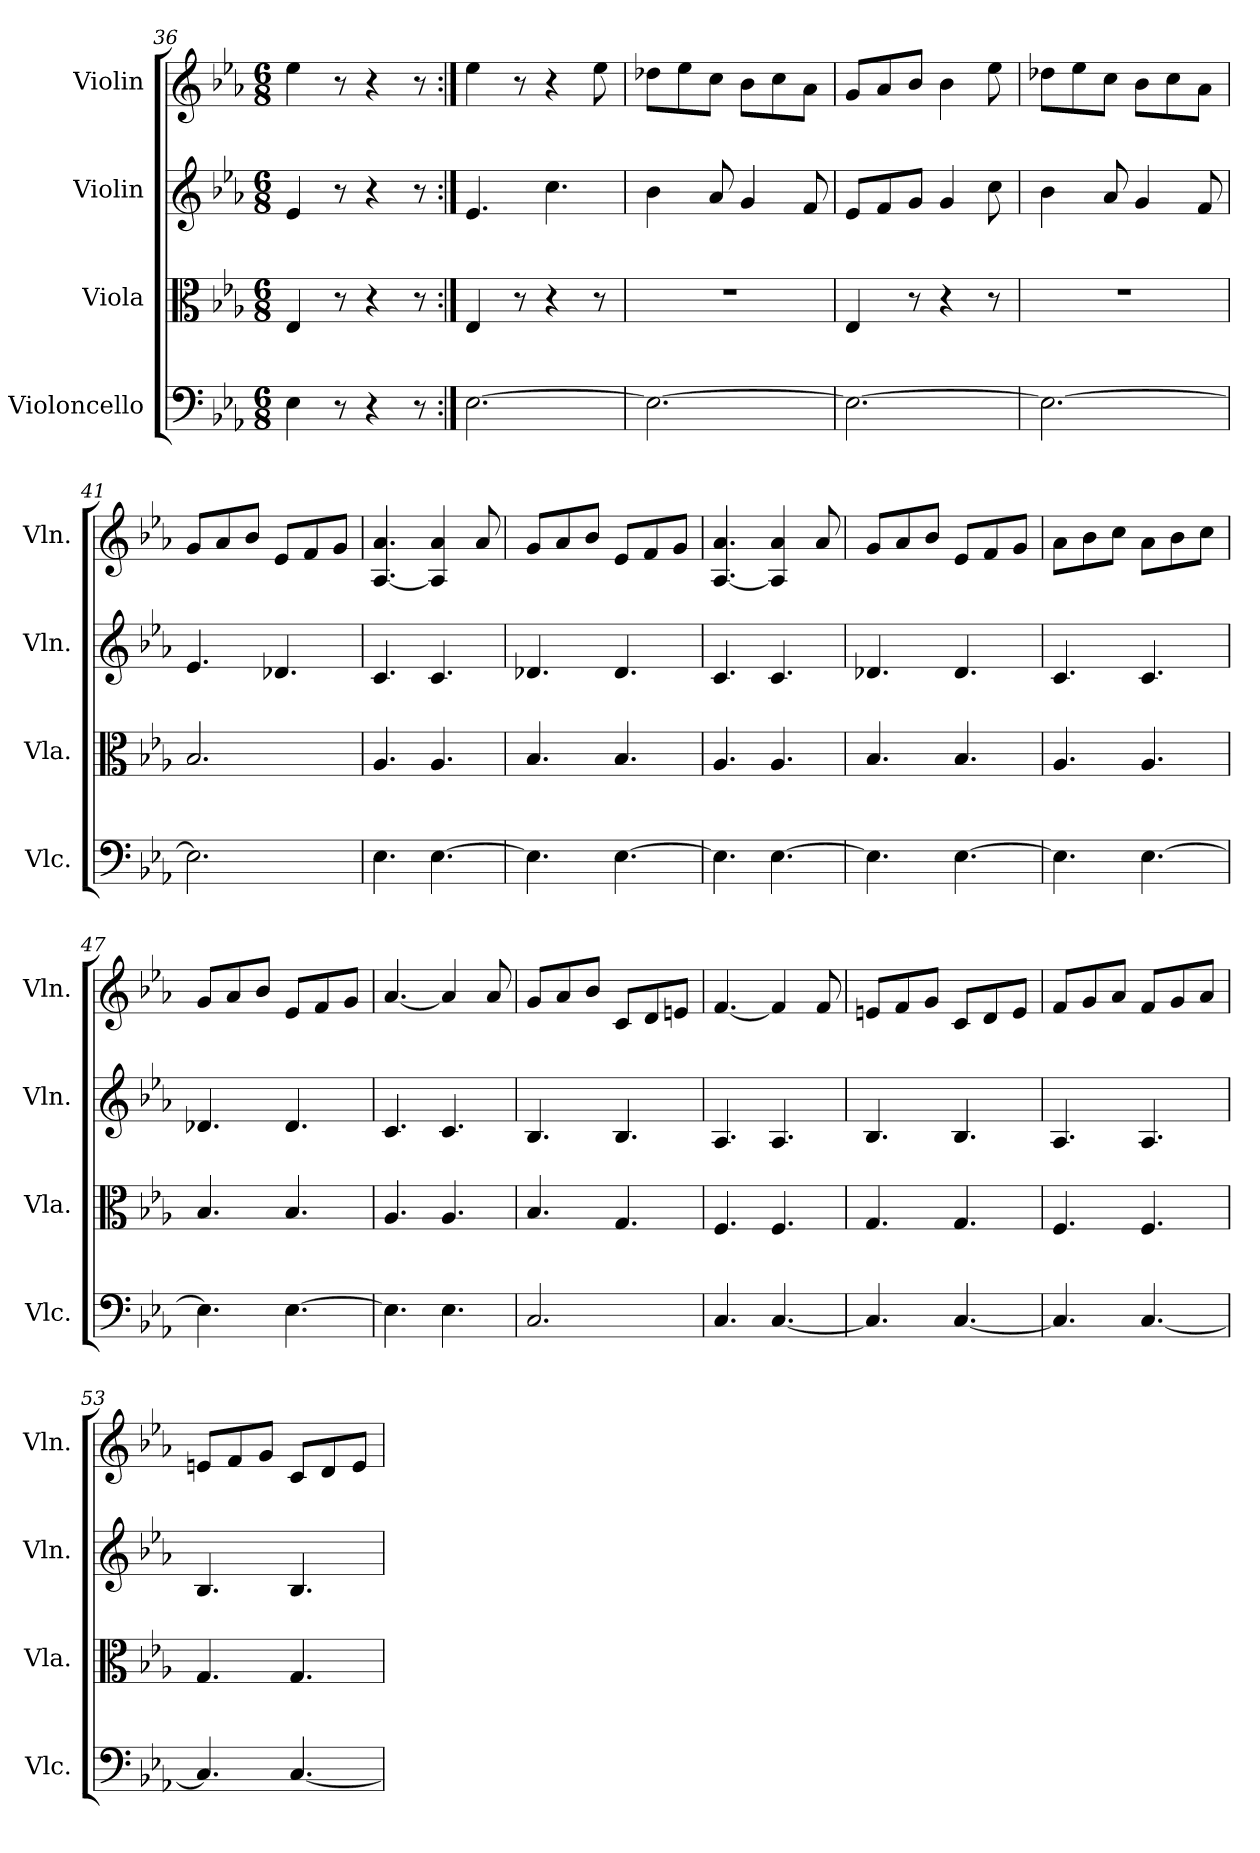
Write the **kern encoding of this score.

**kern	**kern	**kern	**kern
*part4	*part3	*part2	*part1
*staff4	*staff3	*staff2	*staff1
*I"Violoncello	*I"Viola	*I"Violin	*I"Violin
*I'Vlc.	*I'Vla.	*I'Vln.	*I'Vln.
*clefF4	*clefC3	*clefG2	*clefG2
*k[b-e-a-]	*k[b-e-a-]	*k[b-e-a-]	*k[b-e-a-]
*E-:	*E-:	*E-:	*E-:
*M6/8	*M6/8	*M6/8	*M6/8
=36	=36	=36	=36
4E-\	4E-/	4e-/	4ee-\
8r	8r	8r	8r
4r	4r	4r	4r
8r	8r	8r	8r
=37:|!	=37:|!	=37:|!	=37:|!
[2.E-\	4E-/	4.e-/	4ee-\
.	8r	.	8r
.	4r	4.cc\	4r
.	8r	.	8ee-\
=38	=38	=38	=38
2.E-\_	2.r	4b-\	8dd-X\L
.	.	.	8ee-\
.	.	8a-/	8cc\J
.	.	4g/	8b-\L
.	.	.	8cc\
.	.	8f/	8a-\J
=39	=39	=39	=39
2.E-\_	4E-/	8e-/L	8g/L
.	.	8f/	8a-/
.	8r	8g/J	8b-/J
.	4r	4g/	4b-\
.	8r	8cc\	8ee-\
=40	=40	=40	=40
2.E-\_	2.r	4b-\	8dd-X\L
.	.	.	8ee-\
.	.	8a-/	8cc\J
.	.	4g/	8b-\L
.	.	.	8cc\
.	.	8f/	8a-\J
=41	=41	=41	=41
2.E-\]	2.B-/	4.e-/	8g/L
.	.	.	8a-/
.	.	.	8b-/J
.	.	4.d-X/	8e-/L
.	.	.	8f/
.	.	.	8g/J
=42	=42	=42	=42
4.E-\	4.A-/	4.c/	([4.A-/ 4.a-/
[4.E-\	4.A-/	4.c/	4A-/] 4a-/
.	.	.	8a-/
=43	=43	=43	=43
4.E-\]	4.B-/	4.d-X/	8g/L
.	.	.	8a-/
.	.	.	8b-/J
[4.E-\	4.B-/	4.d-/	8e-/L
.	.	.	8f/
.	.	.	8g/J
=44	=44	=44	=44
4.E-\]	4.A-/	4.c/	([4.A-/ 4.a-/
[4.E-\	4.A-/	4.c/	4A-/] 4a-/
.	.	.	8a-/
=45	=45	=45	=45
4.E-\]	4.B-/	4.d-X/	8g/L
.	.	.	8a-/
.	.	.	8b-/J
[4.E-\	4.B-/	4.d-/	8e-/L
.	.	.	8f/
.	.	.	8g/J
=46	=46	=46	=46
4.E-\]	4.A-/	4.c/	8a-\L
.	.	.	8b-\
.	.	.	8cc\J
[4.E-\	4.A-/	4.c/	8a-\L
.	.	.	8b-\
.	.	.	8cc\J
=47	=47	=47	=47
4.E-\]	4.B-/	4.d-X/	8g/L
.	.	.	8a-/
.	.	.	8b-/J
[4.E-\	4.B-/	4.d-/	8e-/L
.	.	.	8f/
.	.	.	8g/J
=48	=48	=48	=48
4.E-\]	4.A-/	4.c/	[4.a-/
4.E-\	4.A-/	4.c/	4a-/]
.	.	.	8a-/
=49	=49	=49	=49
2.C/	4.B-/	4.B-/	8g/L
.	.	.	8a-/
.	.	.	8b-/J
.	4.G/	4.B-/	8c/L
.	.	.	8d/
.	.	.	8en/J
=50	=50	=50	=50
4.C/	4.F/	4.A-/	[4.f/
[4.C/	4.F/	4.A-/	4f/]
.	.	.	8f/
=51	=51	=51	=51
4.C/]	4.G/	4.B-/	8en/L
.	.	.	8f/
.	.	.	8g/J
[4.C/	4.G/	4.B-/	8c/L
.	.	.	8d/
.	.	.	8e/J
=52	=52	=52	=52
4.C/]	4.F/	4.A-/	8f/L
.	.	.	8g/
.	.	.	8a-/J
[4.C/	4.F/	4.A-/	8f/L
.	.	.	8g/
.	.	.	8a-/J
=53	=53	=53	=53
4.C/]	4.G/	4.B-/	8en/L
.	.	.	8f/
.	.	.	8g/J
[4.C/	4.G/	4.B-/	8c/L
.	.	.	8d/
.	.	.	8e/J
=	=	=	=
*-	*-	*-	*-
